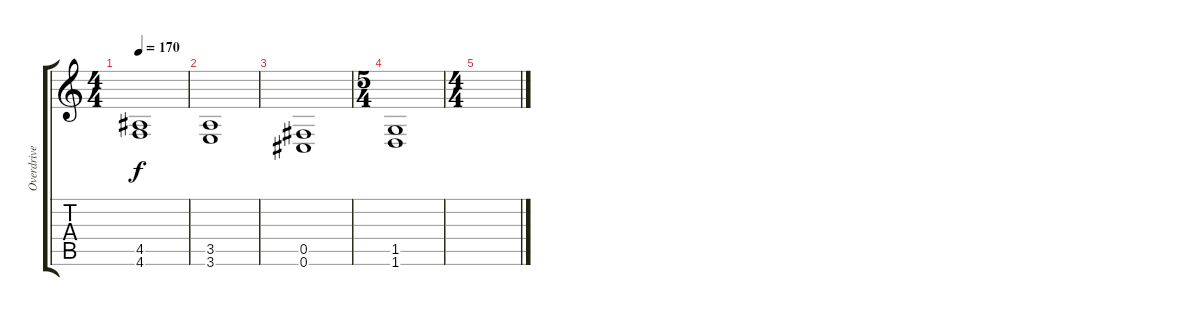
\track ("Overdrive" "Overdrive") {instrument overdrivenguitar}
\staff {score tabs}
\tuning (Db4 Ab3 E3 B2 Gb2 Db2) {hide}
\ts (4 4)
\tempo 170
\clef g2
\ks c
(4.5 4.6).1{dy f} |
(3.5 3.6).1 |
(0.5 0.6).1 |
\ts (5 4)
(1.5 1.6).1 |
\ts (4 4)
